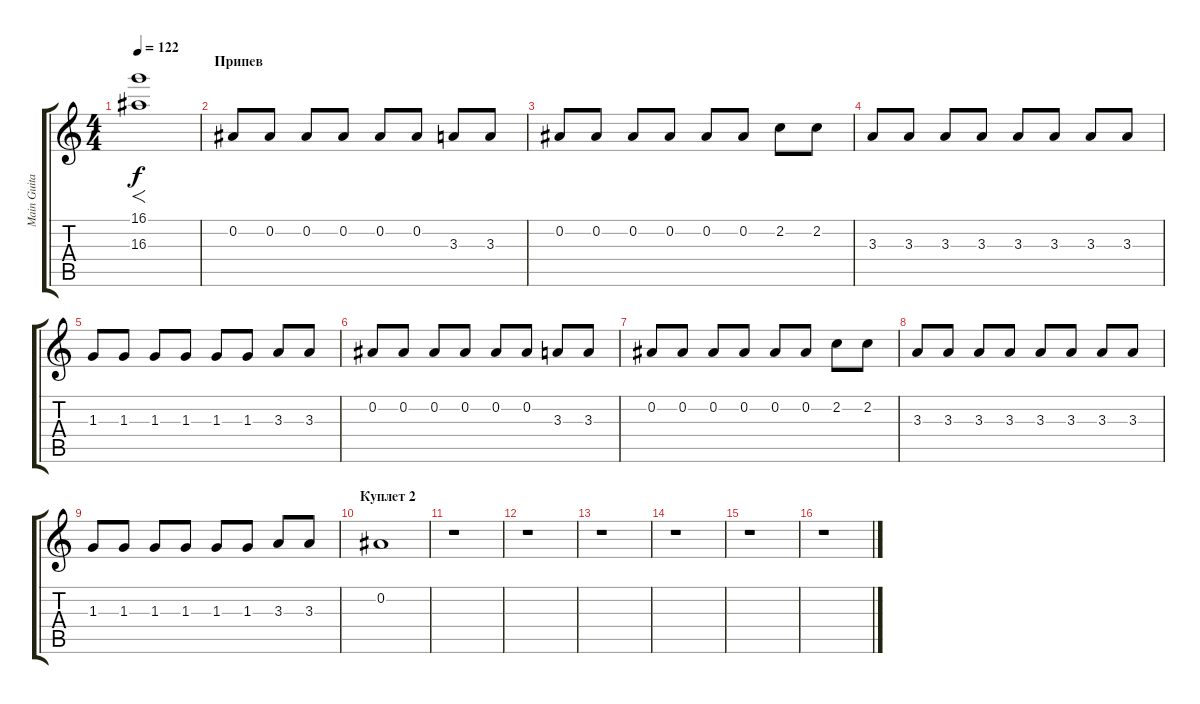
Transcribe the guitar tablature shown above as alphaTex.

\track ("Main Guitar (Brad Delson)" "Main Guita") {instrument overdrivenguitar}
\staff {score tabs}
\tuning (Eb4 Bb3 Gb3 Db3 Ab2 Db2) {hide}
\ts (4 4)
\tempo 122
\clef g2
\ks c
(16.1 16.3).1{f dy f} |
\section ("" "Припев")
0.2.8 0.2.8 0.2.8 0.2.8 0.2.8 0.2.8 3.3.8 3.3.8 |
0.2.8 0.2.8 0.2.8 0.2.8 0.2.8 0.2.8 2.2.8 2.2.8 |
3.3.8 3.3.8 3.3.8 3.3.8 3.3.8 3.3.8 3.3.8 3.3.8 |
1.3.8 1.3.8 1.3.8 1.3.8 1.3.8 1.3.8 3.3.8 3.3.8 |
0.2.8 0.2.8 0.2.8 0.2.8 0.2.8 0.2.8 3.3.8 3.3.8 |
0.2.8 0.2.8 0.2.8 0.2.8 0.2.8 0.2.8 2.2.8 2.2.8 |
3.3.8 3.3.8 3.3.8 3.3.8 3.3.8 3.3.8 3.3.8 3.3.8 |
1.3.8 1.3.8 1.3.8 1.3.8 1.3.8 1.3.8 3.3.8 3.3.8 |
\section ("" "Куплет 2")
0.2.1{volume 0} |
r.1{volume 13} |
r.1 |
r.1 |
r.1 |
r.1 |
r.1
